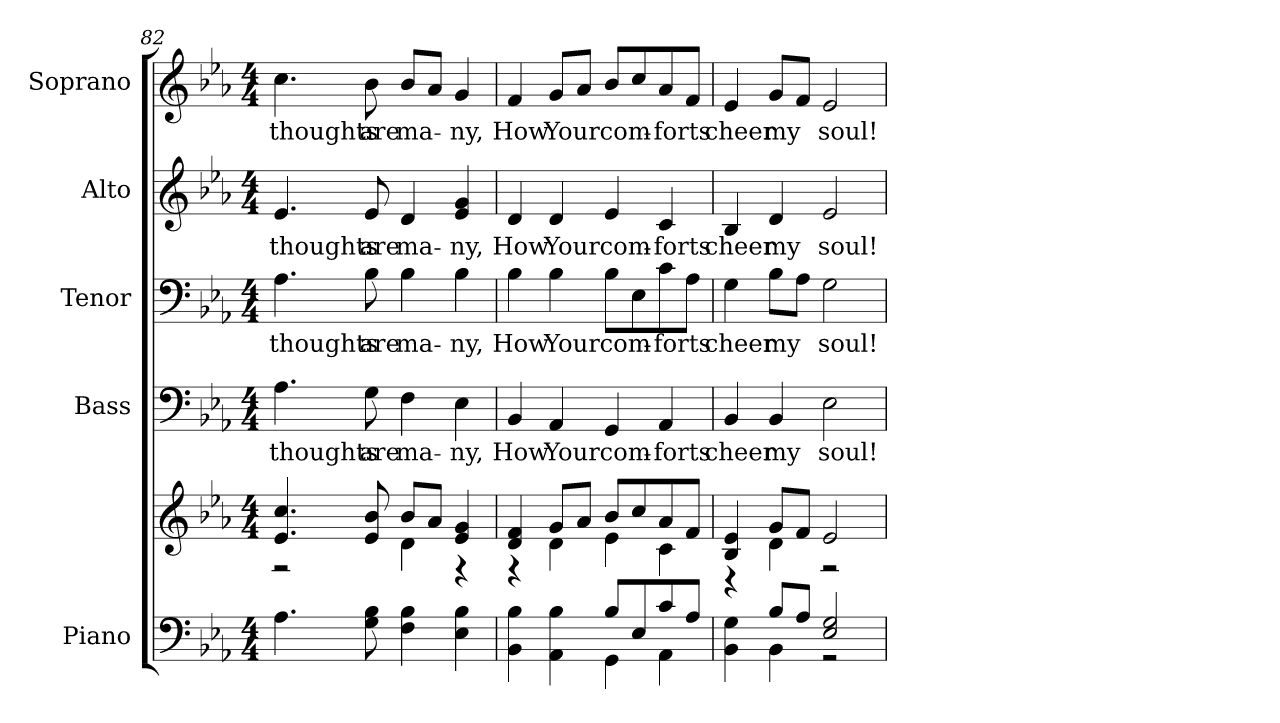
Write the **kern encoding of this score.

**kern	**kern	**kern	**text	**kern	**text	**kern	**text	**kern	**text
*part5	*part5	*part4	*part4	*part3	*part3	*part2	*part2	*part1	*part1
*staff6	*staff5	*staff4	*staff4	*staff3	*staff3	*staff2	*staff2	*staff1	*staff1
*I"Piano	*	*I"Bass	*	*I"Tenor	*	*I"Alto	*	*I"Soprano	*
*I'Pno.	*	*I'B.	*	*I'T.	*	*I'A.	*	*I'S.	*
*clefF4	*clefG2	*clefF4	*	*clefF4	*	*clefG2	*	*clefG2	*
*k[b-e-a-]	*k[b-e-a-]	*k[b-e-a-]	*	*k[b-e-a-]	*	*k[b-e-a-]	*	*k[b-e-a-]	*
*E-:	*E-:	*E-:	*	*E-:	*	*E-:	*	*E-:	*
*M4/4	*M4/4	*M4/4	*	*M4/4	*	*M4/4	*	*M4/4	*
=82	=82	=82	=82	=82	=82	=82	=82	=82	=82
*	*^	*	*	*	*	*	*	*	*
!	!	!	!	!LO:LY:b:color=#000000	!	!	!	!	!	!
!	!	!	!	!	!	!LO:LY:b:color=#000000	!	!	!	!
!	!	!	!	!	!	!	!	!LO:LY:b:color=#000000	!	!
!	!	!	!	!	!	!	!	!	!	!LO:LY:b:color=#000000
4.A-i\	4.e-i/ 4.cci	2r	4.A-i\	thoughts	4.A-i\	thoughts	4.e-i/	thoughts	4.cci\	thoughts
!	!	!	!	!LO:LY:b:color=#000000	!	!	!	!	!	!
!	!	!	!	!	!	!LO:LY:b:color=#000000	!	!	!	!
!	!	!	!	!	!	!	!	!LO:LY:b:color=#000000	!	!
!	!	!	!	!	!	!	!	!	!	!LO:LY:b:color=#000000
8Gi\ 8B-i	8e-i/ 8b-i	.	8Gi\	are	8B-i\	are	8e-i/	are	8b-i\	are
!	!	!	!	!LO:LY:b:color=#000000	!	!	!	!	!	!
!	!	!	!	!	!	!LO:LY:b:color=#000000	!	!	!	!
!	!	!	!	!	!	!	!	!LO:LY:b:color=#000000	!	!
!	!	!	!	!	!	!	!	!	!	!LO:LY:b:color=#000000
4Fi\ 4B-i	8b-i/L	4di\	4Fi\	ma-	4B-i\	ma-	4di/	ma-	8b-i/L	ma-
.	8a-i/J	.	.	.	.	.	.	.	8a-i/J	.
!	!	!	!	!LO:LY:b:color=#000000	!	!	!	!	!	!
!	!	!	!	!	!	!LO:LY:b:color=#000000	!	!	!	!
!	!	!	!	!	!	!	!	!LO:LY:b:color=#000000	!	!
!	!	!	!	!	!	!	!	!	!	!LO:LY:b:color=#000000
4E-i\ 4B-i	4e-i/ 4gi	4r	4E-i\	-ny,	4B-i\	-ny,	4e-i/ 4gi	-ny,	4gi/	-ny,
=83	=83	=83	=83	=83	=83	=83	=83	=83	=83	=83
*^	*	*	*	*	*	*	*	*	*	*
!	!	!	!	!	!LO:LY:b:color=#000000	!	!	!	!	!	!
!	!	!	!	!	!	!	!LO:LY:b:color=#000000	!	!	!	!
!	!	!	!	!	!	!	!	!	!LO:LY:b:color=#000000	!	!
!	!	!	!	!	!	!	!	!	!	!	!LO:LY:b:color=#000000
4BB-i\ 4B-i	2ryy	4di/ 4fi	4r	4BB-i/	How	4B-i\	How	4di/	How	4fi/	How
!	!	!	!	!	!LO:LY:b:color=#000000	!	!	!	!	!	!
!	!	!	!	!	!	!	!LO:LY:b:color=#000000	!	!	!	!
!	!	!	!	!	!	!	!	!	!LO:LY:b:color=#000000	!	!
!	!	!	!	!	!	!	!	!	!	!	!LO:LY:b:color=#000000
4AA-i\ 4B-i	.	8gi/L	4di\	4AA-i/	Your	4B-i\	Your	4di/	Your	8gi/L	Your
.	.	8a-i/J	.	.	.	.	.	.	.	8a-i/J	.
!	!	!	!	!	!LO:LY:b:color=#000000	!	!	!	!	!	!
!	!	!	!	!	!	!	!LO:LY:b:color=#000000	!	!	!	!
!	!	!	!	!	!	!	!	!	!LO:LY:b:color=#000000	!	!
!	!	!	!	!	!	!	!	!	!	!	!LO:LY:b:color=#000000
8B-i/L	4GGi\	8b-i/L	4e-i\	4GGi/	com-	8B-i\L	com-	4e-i/	com-	8b-i/L	com-
8E-i/	.	8cci/	.	.	.	8E-i\	.	.	.	8cci/	.
!	!	!	!	!	!LO:LY:b:color=#000000	!	!	!	!	!	!
!	!	!	!	!	!	!	!LO:LY:b:color=#000000	!	!	!	!
!	!	!	!	!	!	!	!	!	!LO:LY:b:color=#000000	!	!
!	!	!	!	!	!	!	!	!	!	!	!LO:LY:b:color=#000000
8ci/	4AA-i\	8a-i/	4ci\	4AA-i/	-forts	8ci\	-forts	4ci/	-forts	8a-i/	-forts
8A-i/J	.	8fi/J	.	.	.	8A-i\J	.	.	.	8fi/J	.
=84	=84	=84	=84	=84	=84	=84	=84	=84	=84	=84	=84
!	!	!	!	!	!LO:LY:b:color=#000000	!	!	!	!	!	!
!	!	!	!	!	!	!	!LO:LY:b:color=#000000	!	!	!	!
!	!	!	!	!	!	!	!	!	!LO:LY:b:color=#000000	!	!
!	!	!	!	!	!	!	!	!	!	!	!LO:LY:b:color=#000000
4BB-i\ 4Gi	4ryy	4B-i/ 4e-i	4r	4BB-i/	cheer	4Gi\	cheer	4B-i/	cheer	4e-i/	cheer
!	!	!	!	!	!LO:LY:b:color=#000000	!	!	!	!	!	!
!	!	!	!	!	!	!	!LO:LY:b:color=#000000	!	!	!	!
!	!	!	!	!	!	!	!	!	!LO:LY:b:color=#000000	!	!
!	!	!	!	!	!	!	!	!	!	!	!LO:LY:b:color=#000000
8B-i/L	4BB-i\	8gi/L	4di\	4BB-i/	my	8B-i\L	my	4di/	my	8gi/L	my
8A-i/J	.	8fi/J	.	.	.	8A-i\J	.	.	.	8fi/J	.
!	!	!	!	!	!LO:LY:b:color=#000000	!	!	!	!	!	!
!	!	!	!	!	!	!	!LO:LY:b:color=#000000	!	!	!	!
!	!	!	!	!	!	!	!	!	!LO:LY:b:color=#000000	!	!
!	!	!	!	!	!	!	!	!	!	!	!LO:LY:b:color=#000000
2E-i/ 2Gi	2r	2e-i/	2r	2E-i\	soul!	2Gi\	soul!	2e-i/	soul!	2e-i/	soul!
*v	*v	*	*	*	*	*	*	*	*	*	*
*	*v	*v	*	*	*	*	*	*	*	*
=	=	=	=	=	=	=	=	=	=
*-	*-	*-	*-	*-	*-	*-	*-	*-	*-
